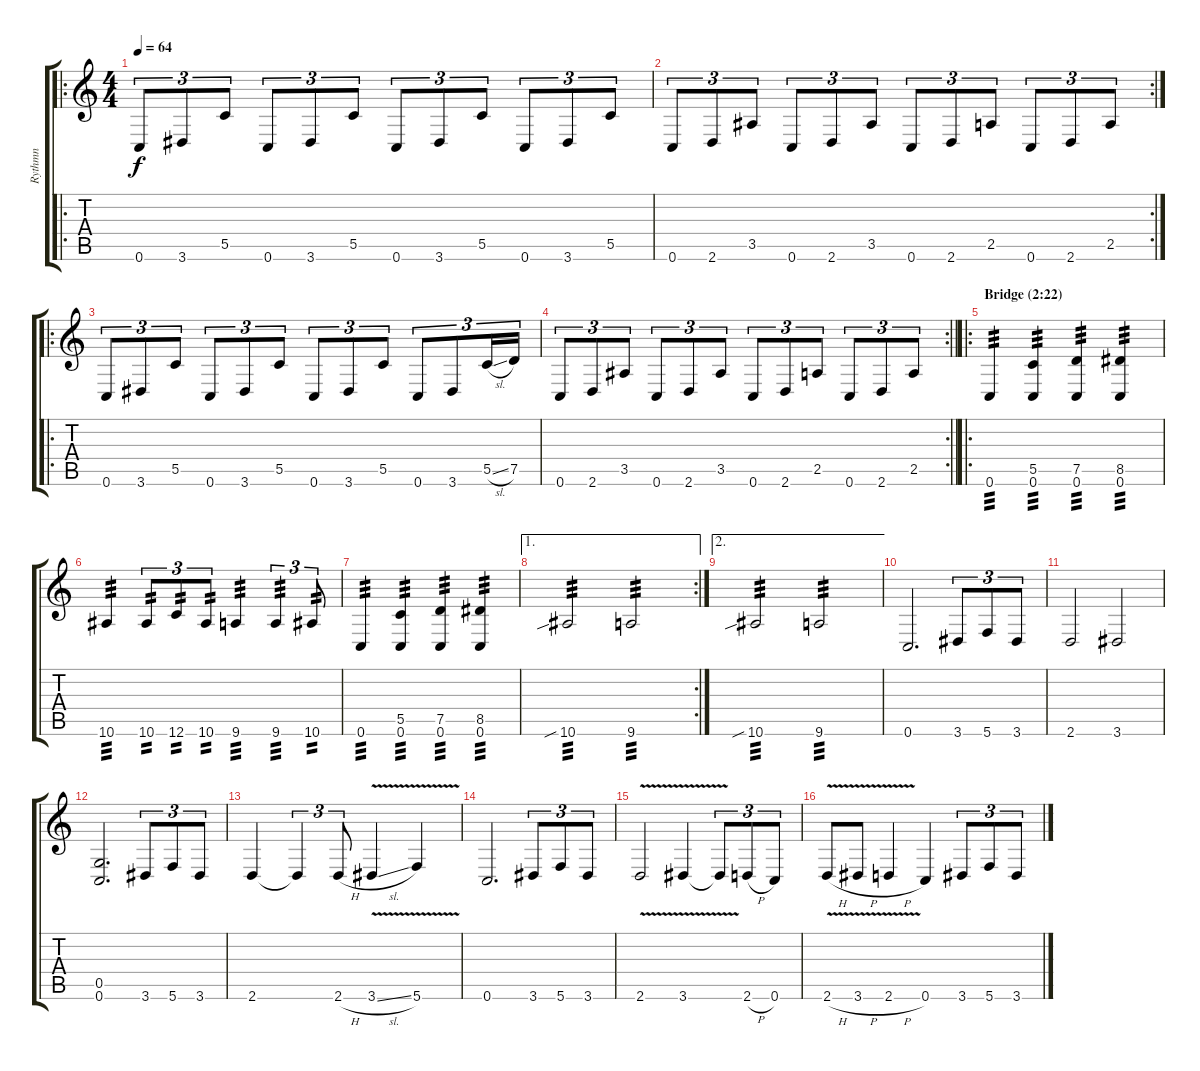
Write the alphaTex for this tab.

\track ("Rythmn" "Rythmn") {instrument distortionguitar}
\staff {score tabs}
\tuning (D4 A3 F3 C3 G2 C2) {hide}
\ro
\ts (4 4)
\tempo 64
\clef g2
\ks c
0.6.8{tu (3 2) dy f} 3.6.8{tu (3 2)} 5.5.8{tu (3 2)} 0.6.8{tu (3 2)} 3.6.8{tu (3 2)} 5.5.8{tu (3 2)} 0.6.8{tu (3 2)} 3.6.8{tu (3 2)} 5.5.8{tu (3 2)} 0.6.8{tu (3 2)} 3.6.8{tu (3 2)} 5.5.8{tu (3 2)} |
\rc 2
0.6.8{tu (3 2)} 2.6.8{tu (3 2)} 3.5.8{tu (3 2)} 0.6.8{tu (3 2)} 2.6.8{tu (3 2)} 3.5.8{tu (3 2)} 0.6.8{tu (3 2)} 2.6.8{tu (3 2)} 2.5.8{tu (3 2)} 0.6.8{tu (3 2)} 2.6.8{tu (3 2)} 2.5.8{tu (3 2)} |
\ro
0.6.8{tu (3 2)} 3.6.8{tu (3 2)} 5.5.8{tu (3 2)} 0.6.8{tu (3 2)} 3.6.8{tu (3 2)} 5.5.8{tu (3 2)} 0.6.8{tu (3 2)} 3.6.8{tu (3 2)} 5.5.8{tu (3 2)} 0.6.8{tu (3 2)} 3.6.8{tu (3 2)} 5.5{sl}.16{tu (3 2)} 7.5.16{tu (3 2)} |
\rc 2
\barLineRight lightlight
0.6.8{tu (3 2)} 2.6.8{tu (3 2)} 3.5.8{tu (3 2)} 0.6.8{tu (3 2)} 2.6.8{tu (3 2)} 3.5.8{tu (3 2)} 0.6.8{tu (3 2)} 2.6.8{tu (3 2)} 2.5.8{tu (3 2)} 0.6.8{tu (3 2)} 2.6.8{tu (3 2)} 2.5.8{tu (3 2)} |
\ro
\section ("" "Bridge (2:22)")
0.6.4{tp 3} (5.5 0.6).4{tp 3} (7.5 0.6).4{tp 3} (8.5 0.6).4{tp 3} |
10.6.4{tp 3} 10.6.8{tu (3 2) tp 2} 12.6.8{tu (3 2) tp 2} 10.6.8{tu (3 2) tp 2} 9.6.4{tp 3} 9.6.4{tu (3 2) tp 3} 10.6.8{tu (3 2) tp 2} |
0.6.4{tp 3} (5.5 0.6).4{tp 3} (7.5 0.6).4{tp 3} (8.5 0.6).4{tp 3} |
\ae 1
\rc 2
10.6{sib}.2{tp 3} 9.6.2{tp 3} |
\ae 2
10.6{sib}.2{tp 3} 9.6.2{tp 3} |
0.6.2{d} 3.6.8{tu (3 2)} 5.6.8{tu (3 2)} 3.6.8{tu (3 2)} |
2.6.2 3.6.2 |
(0.5 0.6).2{d} 3.6.8{tu (3 2)} 5.6.8{tu (3 2)} 3.6.8{tu (3 2)} |
2.6.4 2.6{t}.4{tu (3 2)} 2.6{h}.8{tu (3 2)} 3.6{v sl}.4 5.6{v}.4 |
0.6.2{d} 3.6.8{tu (3 2)} 5.6.8{tu (3 2)} 3.6.8{tu (3 2)} |
2.6{v}.2 3.6{v}.4 3.6{t}.8{tu (3 2)} 2.6{h}.8{tu (3 2)} 0.6.8{tu (3 2)} |
2.6{v h}.8 3.6{v h}.8 2.6{v h}.4 0.6.4 3.6.8{tu (3 2)} 5.6.8{tu (3 2)} 3.6.8{tu (3 2)}
